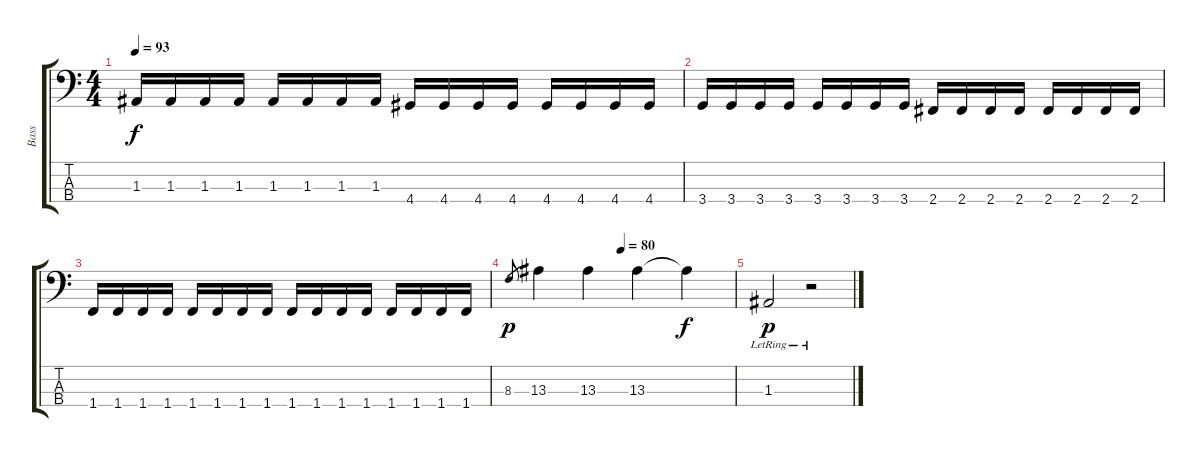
\track ("Bass" "Bass") {instrument electricbassfinger}
\staff {score tabs}
\tuning (G2 D2 A1 E1) {hide}
\ts (4 4)
\tempo 93
\clef f4
\ks c
1.3.16{dy f} 1.3.16 1.3.16 1.3.16 1.3.16 1.3.16 1.3.16 1.3.16 4.4.16 4.4.16 4.4.16 4.4.16 4.4.16 4.4.16 4.4.16 4.4.16 |
3.4.16 3.4.16 3.4.16 3.4.16 3.4.16 3.4.16 3.4.16 3.4.16 2.4.16 2.4.16 2.4.16 2.4.16 2.4.16 2.4.16 2.4.16 2.4.16 |
1.4.16 1.4.16 1.4.16 1.4.16 1.4.16 1.4.16 1.4.16 1.4.16 1.4.16 1.4.16 1.4.16 1.4.16 1.4.16 1.4.16 1.4.16 1.4.16 |
\tempo (80 0.5)
8.3.8{gr dy p} 13.3.4 13.3.4 13.3.4 13.3{t}.4{dy f} |
1.3{lr}.2{dy p} r.2
